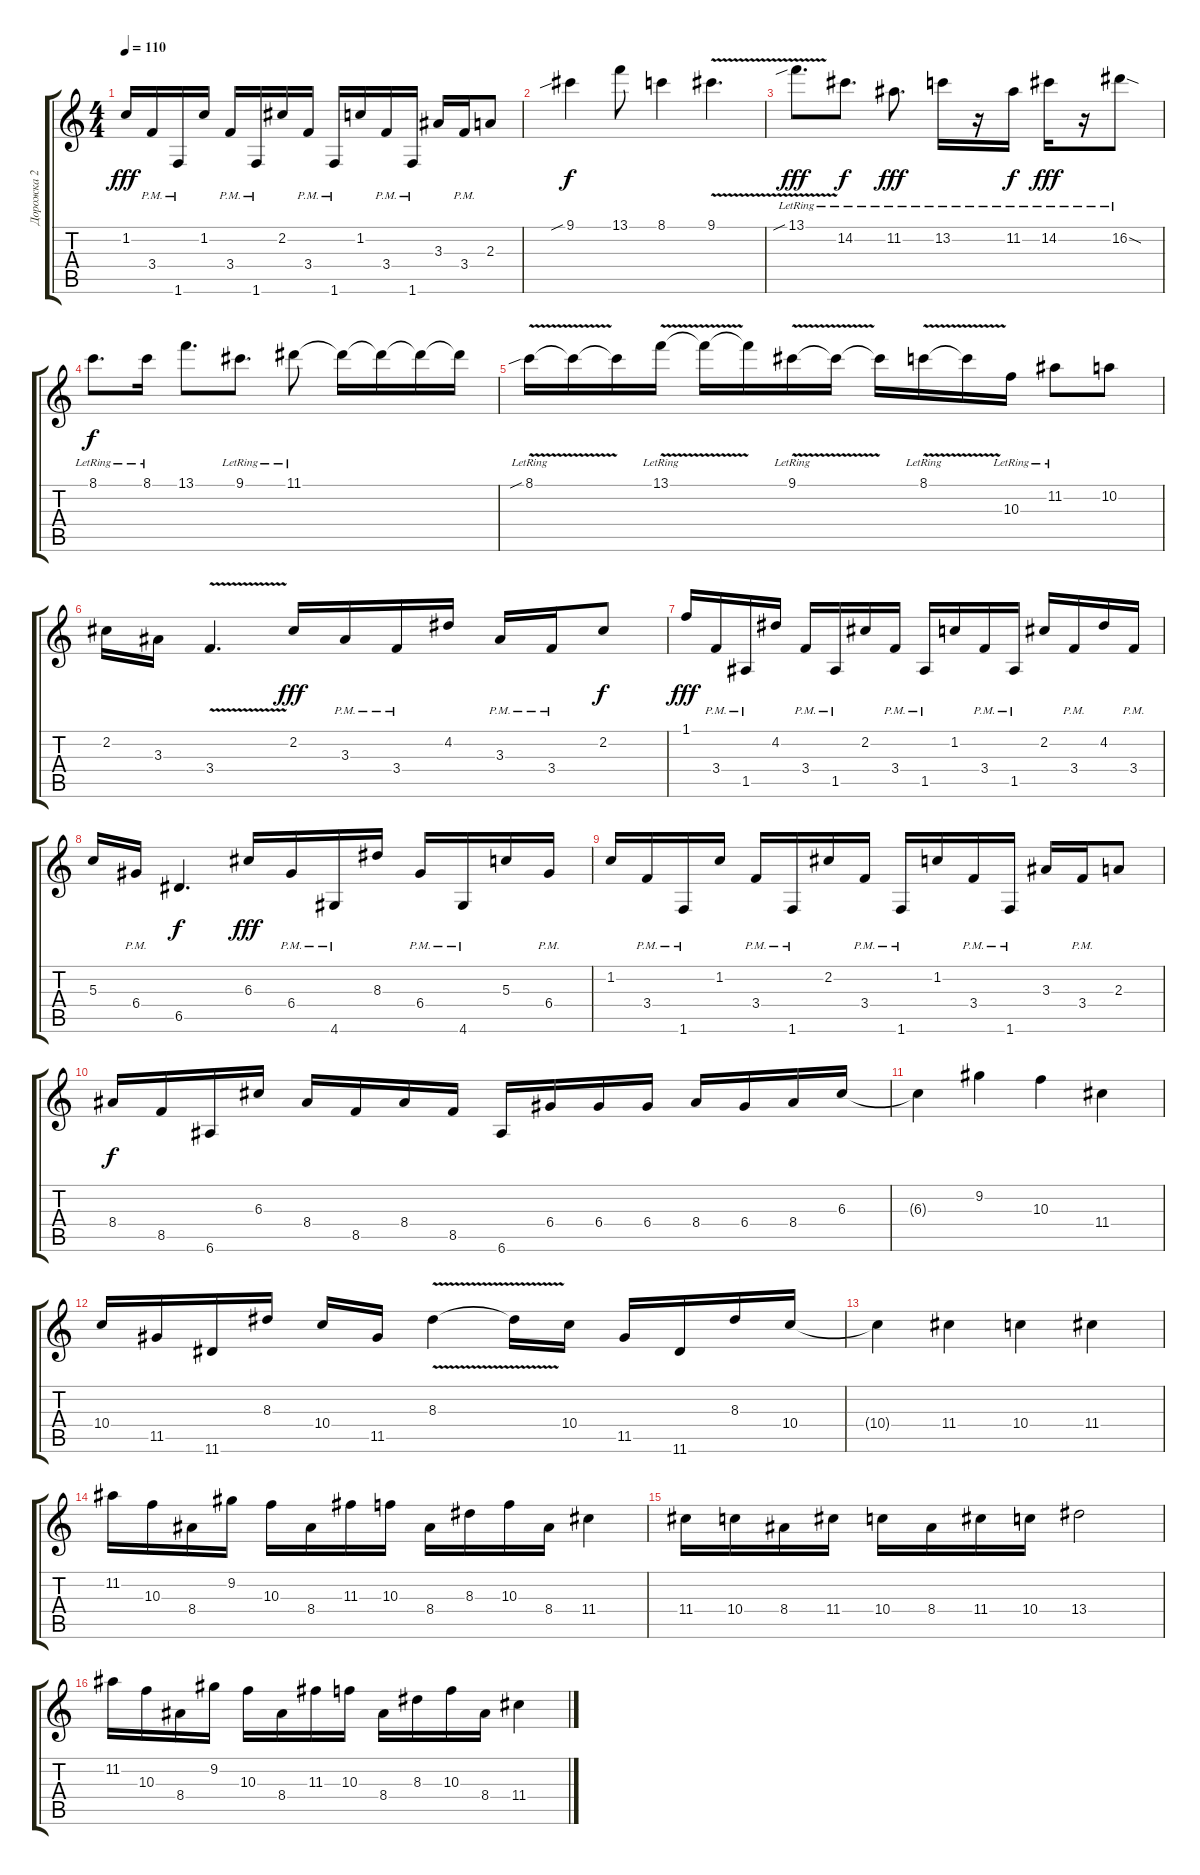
\track ("Дорожка 2" "Дорожка 2") {instrument distortionguitar}
\staff {score tabs}
\tuning (E4 B3 G3 D3 A2 E2) {hide}
\ts (4 4)
\tempo 110
\clef g2
\ks c
1.2.16{dy fff} 3.4{pm}.16 1.6{pm}.16 1.2.16 3.4{pm}.16 1.6{pm}.16 2.2.16 3.4{pm}.16 1.6{pm}.16 1.2.16 3.4{pm}.16 1.6{pm}.16 3.3.16 3.4{pm}.16 2.3.8 |
9.1{sib}.4{dy f balance 7} 13.1.8 8.1.4 9.1{v}.4{d} |
13.1{v sib lr}.8{d dy fff} 14.2{lr}.8{d dy f} 11.2{lr}.8{d dy fff} 13.2{lr}.16 r.16 11.2{lr}.16{dy f} 14.2{lr}.16{dy fff} r.16 16.2{sod lr}.8 |
8.1{lr}.8{d dy f balance 12} 8.1{lr}.16 13.1.8{d} 9.1{lr}.8{d} 11.1{lr}.8 11.1{t}.16 11.1{t}.16 11.1{t}.16 11.1{t}.16 |
8.1{v sib lr}.16 8.1{t}.16 8.1{t}.16 13.1{v lr}.16 13.1{t}.16 13.1{t}.16 9.1{v lr}.16 9.1{t}.16 9.1{t}.16 8.1{v lr}.16 8.1{t}.16 10.3{lr}.16 11.2{lr}.8 10.2.8 |
2.2.16{balance 4} 3.3.16 3.4{v}.4{d} 2.2.16{dy fff} 3.3{pm}.16 3.4{pm}.16 4.2.16 3.3{pm}.16 3.4{pm}.16 2.2.8{dy f} |
1.1.16{dy fff} 3.4{pm}.16 1.5{pm}.16 4.2.16 3.4{pm}.16 1.5{pm}.16 2.2.16 3.4{pm}.16 1.5{pm}.16 1.2.16 3.4{pm}.16 1.5{pm}.16 2.2.16 3.4{pm}.16 4.2.16 3.4{pm}.16 |
5.3.16{balance 12} 6.4{pm}.16 6.5.4{d dy f} 6.3.16{dy fff} 6.4{pm}.16 4.6{pm}.16 8.3.16 6.4{pm}.16 4.6{pm}.16 5.3.16 6.4{pm}.16 |
1.2.16 3.4{pm}.16 1.6{pm}.16 1.2.16 3.4{pm}.16 1.6{pm}.16 2.2.16 3.4{pm}.16 1.6{pm}.16 1.2.16 3.4{pm}.16 1.6{pm}.16 3.3.16 3.4{pm}.16 2.3.8 |
8.4.16{dy f balance 4} 8.5.16 6.6.16 6.3.16 8.4.16 8.5.16 8.4.16 8.5.16 6.6.16 6.4.16 6.4.16 6.4.16 8.4.16 6.4.16 8.4.16 6.3.16 |
6.3{t}.4 9.2.4 10.3.4 11.4.4 |
10.4.16 11.5.16 11.6.16 8.3.16 10.4.16 11.5.16 8.3{v}.4 8.3{t}.16 10.4.16 11.5.16 11.6.16 8.3.16 10.4.16 |
10.4{t}.4 11.4.4 10.4.4 11.4.4 |
11.2.16 10.3.16 8.4.16 9.2.16 10.3.16 8.4.16 11.3.16 10.3.16 8.4.16 8.3.16 10.3.16 8.4.16 11.4.4 |
11.4.16 10.4.16 8.4.16 11.4.16 10.4.16 8.4.16 11.4.16 10.4.16 13.4.2 |
11.2.16 10.3.16 8.4.16 9.2.16 10.3.16 8.4.16 11.3.16 10.3.16 8.4.16 8.3.16 10.3.16 8.4.16 11.4.4
